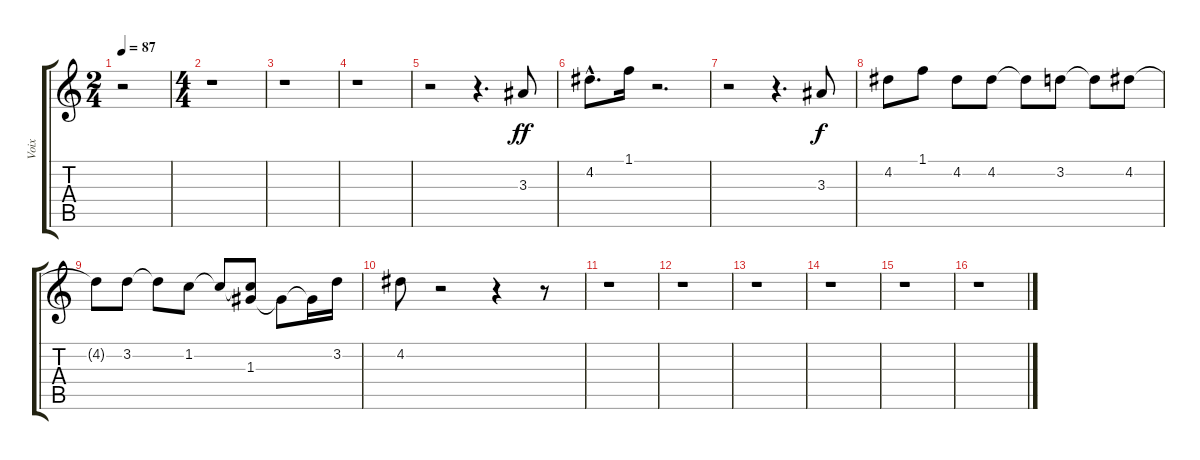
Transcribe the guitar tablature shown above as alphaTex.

\track ("Voix" "Voix") {instrument acousticguitarnylon}
\staff {score tabs}
\tuning (E4 B3 G3 D3 A2 E2) {hide}
\ts (2 4)
\tempo 87
\clef g2
\ks c
r.2{dy ff instrument acousticguitarnylon} |
\ts (4 4)
r.1 |
r.1 |
r.1 |
r.2 r.4{d} 3.3.8 |
4.2{hac}.8{d} 1.1.16 r.2{d} |
r.2 r.4{d} 3.3.8{dy f} |
4.2.8 1.1.8 4.2.8 4.2.8 4.2{t}.8 3.2.8 3.2{t}.8 4.2.8 |
4.2{t}.8 3.2.8 3.2{t}.8 1.2.8 1.2{t}.8 (1.2{t} 1.3).8 1.3{t}.8 1.3{t}.16 3.2.16 |
4.2.8 r.2 r.4 r.8 |
r.1 |
r.1 |
r.1 |
r.1 |
r.1 |
r.1
